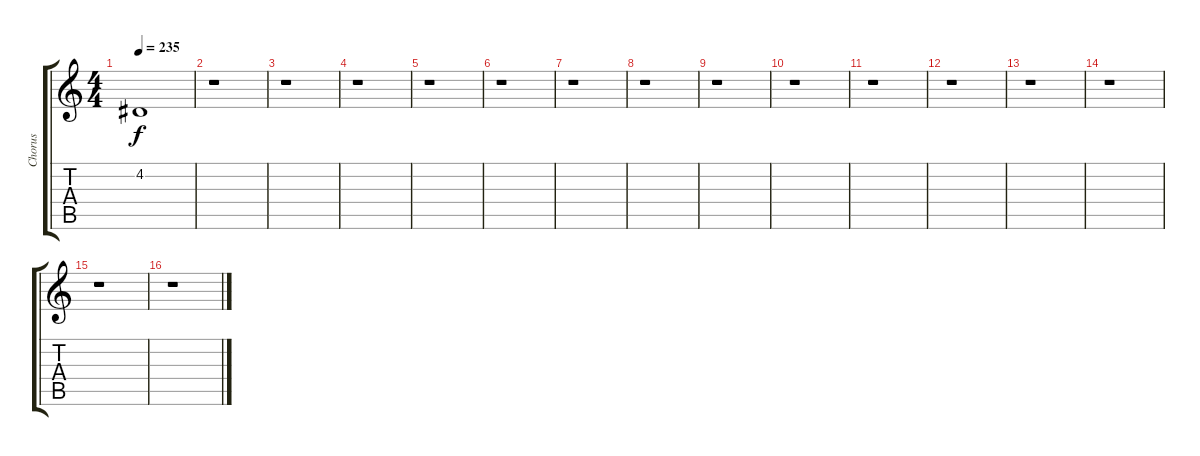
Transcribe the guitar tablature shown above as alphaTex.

\track ("Chorus" "Chorus") {instrument lead6voice}
\staff {score tabs}
\tuning (E4 B3 G3 D3 A2 E2) {hide}
\ts (4 4)
\tempo 235
\clef g2
\ks c
4.2{t}.1{dy f} |
r.1 |
r.1 |
r.1 |
r.1 |
r.1 |
r.1 |
r.1 |
r.1 |
r.1 |
r.1 |
r.1 |
r.1 |
r.1 |
r.1 |
r.1
